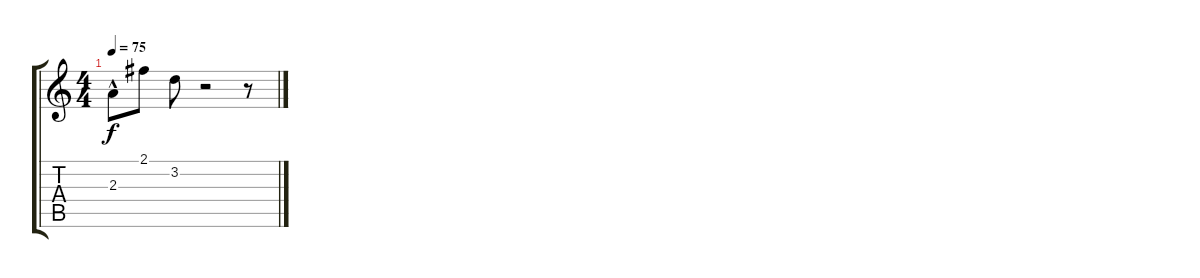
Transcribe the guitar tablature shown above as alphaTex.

\track "" {instrument acousticguitarsteel}
\staff {score tabs}
\tuning (E4 B3 G3 D3 A2 E2) {hide}
\ts (4 4)
\tempo 75
\clef g2
\ks c
2.3{hac}.8{dy f} 2.1.8 3.2.8 r.2 r.8
